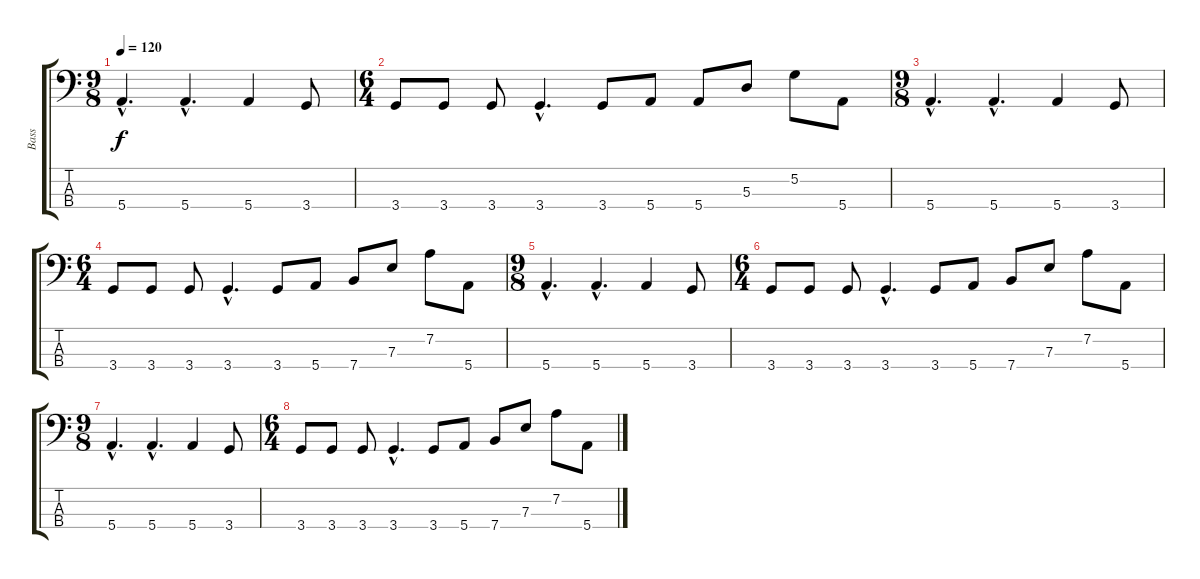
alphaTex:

\track ("Bass" "Bass") {instrument electricbassfinger}
\staff {score tabs}
\tuning (G2 D2 A1 E1) {hide}
\ts (9 8)
\tempo 120
\clef f4
\ks c
5.4{hac}.4{d dy f} 5.4{hac}.4{d} 5.4.4 3.4.8 |
\ts (6 4)
3.4.8 3.4.8 3.4.8 3.4{hac}.4{d} 3.4.8 5.4.8 5.4.8 5.3.8 5.2.8 5.4.8 |
\ts (9 8)
5.4{hac}.4{d} 5.4{hac}.4{d} 5.4.4 3.4.8 |
\ts (6 4)
3.4.8 3.4.8 3.4.8 3.4{hac}.4{d} 3.4.8 5.4.8 7.4.8 7.3.8 7.2.8 5.4.8 |
\ts (9 8)
5.4{hac}.4{d} 5.4{hac}.4{d} 5.4.4 3.4.8 |
\ts (6 4)
3.4.8 3.4.8 3.4.8 3.4{hac}.4{d} 3.4.8 5.4.8 7.4.8 7.3.8 7.2.8 5.4.8 |
\ts (9 8)
5.4{hac}.4{d} 5.4{hac}.4{d} 5.4.4 3.4.8 |
\ts (6 4)
3.4.8 3.4.8 3.4.8 3.4{hac}.4{d} 3.4.8 5.4.8 7.4.8 7.3.8 7.2.8 5.4.8
